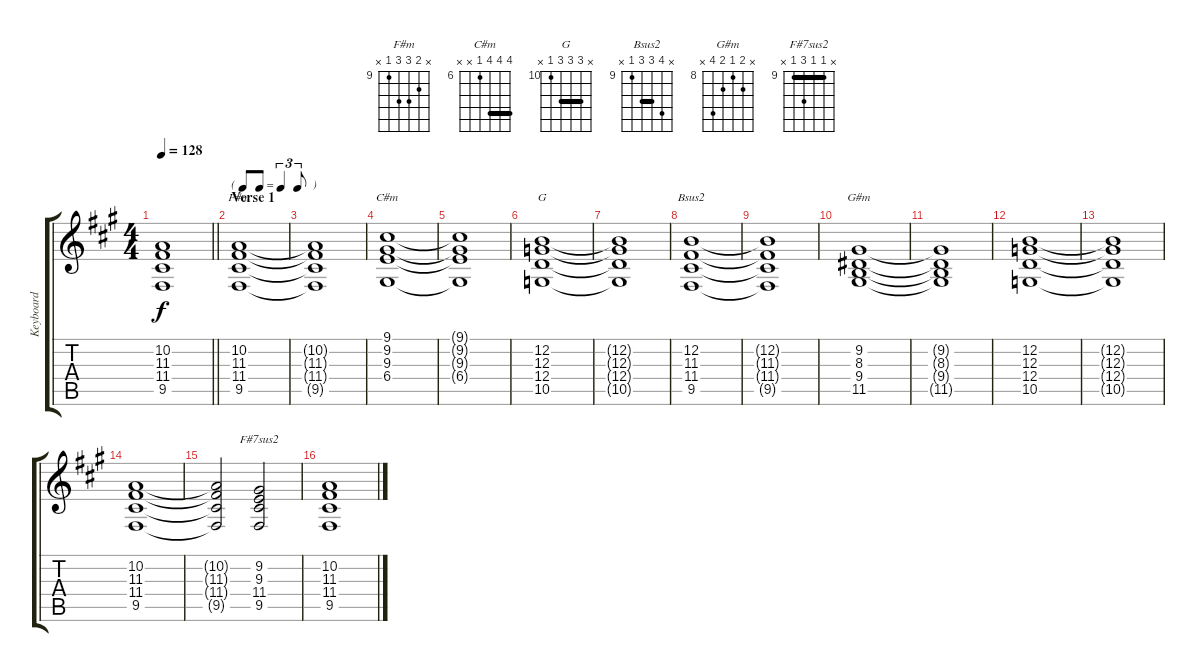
\track ("Keyboard" "Keyboard") {instrument pad2warm}
\staff {score tabs}
\tuning (E4 B3 G3 D3 A2 E2) {hide}
\chord ("F#m" x 10 11 11 9 x) {firstfret 9}
\chord ("C#m" 9 9 9 6 x x) {firstfret 6 barre 9}
\chord ("G" x 12 12 12 10 x) {firstfret 10 barre 12}
\chord ("Bsus2" x 12 11 11 9 x) {firstfret 9 barre 11}
\chord ("G#m" x 9 8 9 11 x) {firstfret 8}
\chord ("F#7sus2" x 9 9 11 9 x) {firstfret 9 barre 9}
\ts (4 4)
\tempo 128
\clef g2
\barLineRight lightlight
\ks a
(10.2{t} 11.3{t} 11.4{t} 9.5{t}).1{dy f} |
\tf triplet8th
\section ("" "Verse 1")
(10.2 11.3 11.4 9.5).1{ch "F#m"} |
(10.2{t} 11.3{t} 11.4{t} 9.5{t}).1 |
(9.1 9.2 9.3 6.4).1{ch "C#m"} |
(9.1{t} 9.2{t} 9.3{t} 6.4{t}).1 |
(12.2 12.3 12.4 10.5).1{ch "G"} |
(12.2{t} 12.3{t} 12.4{t} 10.5{t}).1 |
(12.2 11.3 11.4 9.5).1{ch "Bsus2"} |
(12.2{t} 11.3{t} 11.4{t} 9.5{t}).1 |
(9.2 8.3 9.4 11.5).1{ch "G#m"} |
(9.2{t} 8.3{t} 9.4{t} 11.5{t}).1 |
(12.2 12.3 12.4 10.5).1 |
(12.2{t} 12.3{t} 12.4{t} 10.5{t}).1 |
(10.2 11.3 11.4 9.5).1 |
(10.2{t} 11.3{t} 11.4{t} 9.5{t}).2 (9.2 9.3 11.4 9.5).2{ch "F#7sus2"} |
(10.2 11.3 11.4 9.5).1
